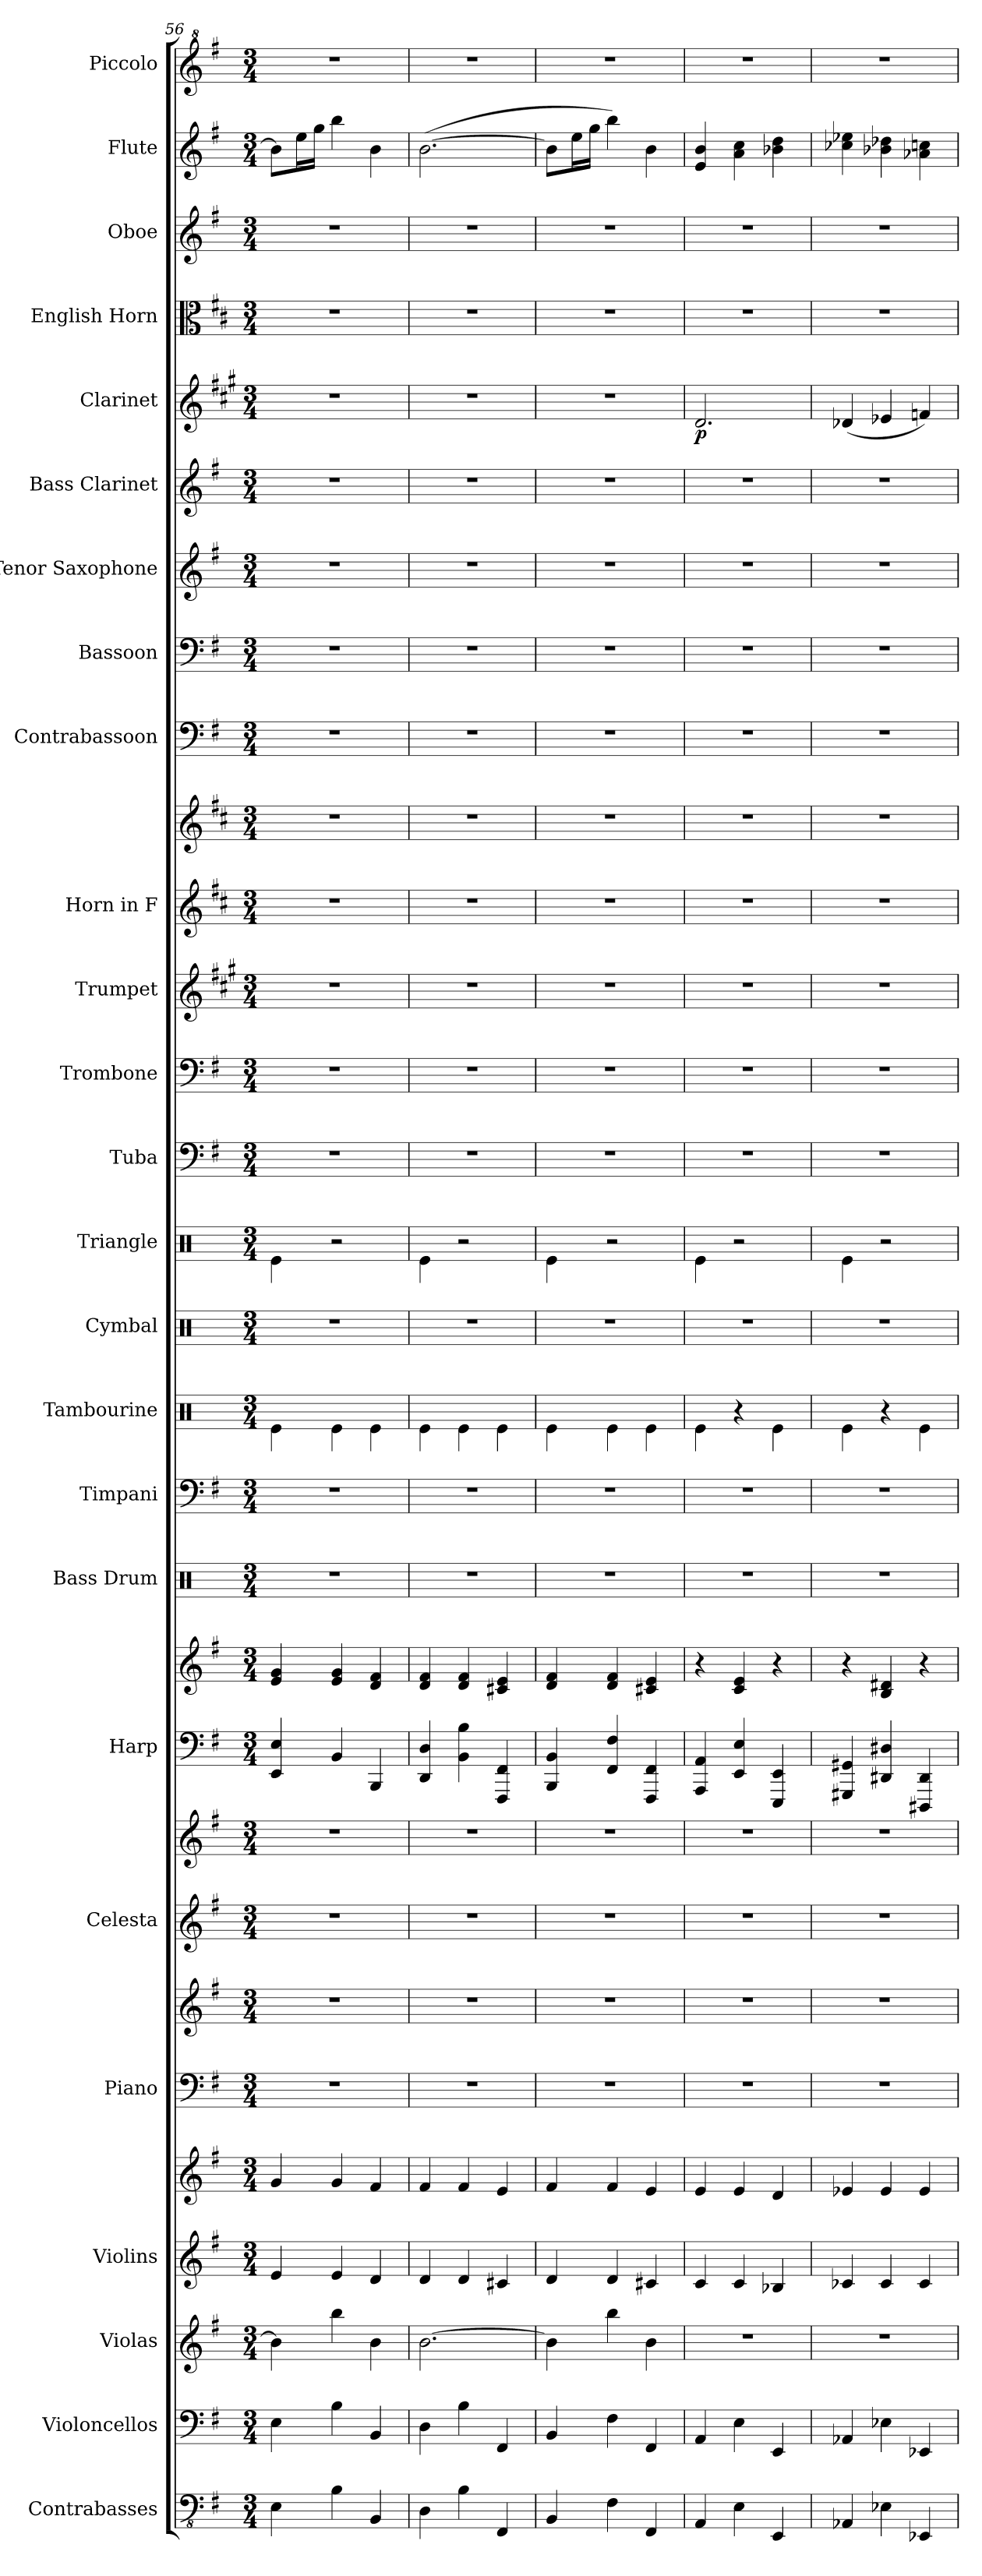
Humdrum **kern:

**kern	**kern	**kern	**kern	**kern	**kern	**kern	**kern	**kern	**kern	**kern	**kern	**kern	**kern	**kern	**kern	**kern	**kern	**kern	**kern	**kern	**kern	**kern	**kern	**kern	**kern	**dynam	**kern	**kern	**kern	**kern
*part25	*part24	*part23	*part22	*part22	*part21	*part21	*part20	*part20	*part19	*part19	*part18	*part17	*part16	*part15	*part14	*part13	*part12	*part11	*part10	*part10	*part9	*part8	*part7	*part6	*part5	*part5	*part4	*part3	*part2	*part1
*staff30	*staff29	*staff28	*staff27	*staff26	*staff25	*staff24	*staff23	*staff22	*staff21	*staff20	*staff19	*staff18	*staff17	*staff16	*staff15	*staff14	*staff13	*staff12	*staff11	*staff10	*staff9	*staff8	*staff7	*staff6	*staff5	*staff5	*staff4	*staff3	*staff2	*staff1
*I"Contrabasses	*I"Violoncellos	*I"Violas	*I"Violins	*	*I"Piano	*	*I"Celesta	*	*I"Harp	*	*I"Bass Drum	*I"Timpani	*I"Tambourine	*I"Cymbal	*I"Triangle	*I"Tuba	*I"Trombone	*I"Trumpet	*I"Horn in F	*	*I"Contrabassoon	*I"Bassoon	*I"Tenor Saxophone	*I"Bass Clarinet	*I"Clarinet	*	*I"English Horn	*I"Oboe	*I"Flute	*I"Piccolo
*I'Cbs.	*I'Vcs.	*I'Vlas.	*I'Vlns.	*	*I'Pno.	*	*I'Cel.	*	*I'Hrp.	*	*I'B. Dr.	*I'Timp.	*I'Tamb.	*I'Cym.	*I'Trgl.	*I'Tba.	*I'Tbn.	*I'Tpt.	*	*	*I'Cbsn.	*I'Bsn.	*I'T. Sax.	*I'B. Cl.	*I'Cl.	*	*I'E. Hn.	*I'Ob.	*I'Fl.	*I'Picc.
*clefFv4	*clefF4	*clefG2	*clefG2	*clefG2	*clefF4	*clefG2	*clefG2	*clefG2	*clefF4	*clefG2	*clefX	*clefF4	*clefX	*clefX	*clefX	*clefF4	*clefF4	*clefG2	*clefG2	*clefG2	*clefF4	*clefF4	*clefG2	*clefG2	*clefG2	*	*clefC3	*clefG2	*clefG2	*clefG^2
*	*	*	*	*	*	*	*ITrd-7c-12	*ITrd-7c-12	*	*	*	*	*	*	*	*	*	*ITrd1c2	*ITrd4c7	*ITrd4c7	*ITrd7c12	*	*ITrd8c14	*ITrd8c14	*ITrd1c2	*	*ITrd4c7	*	*	*ITrd-7c-12
*k[f#]	*k[f#]	*k[f#]	*k[f#]	*k[f#]	*k[f#]	*k[f#]	*k[f#]	*k[f#]	*k[f#]	*k[f#]	*k[]	*k[f#]	*k[]	*k[]	*k[]	*k[f#]	*k[f#]	*k[f#]	*k[f#]	*k[f#]	*k[f#]	*k[f#]	*k[f#]	*k[f#]	*k[f#]	*	*k[f#]	*k[f#]	*k[f#]	*k[f#]
*M3/4	*M3/4	*M3/4	*M3/4	*M3/4	*M3/4	*M3/4	*M3/4	*M3/4	*M3/4	*M3/4	*M3/4	*M3/4	*M3/4	*M3/4	*M3/4	*M3/4	*M3/4	*M3/4	*M3/4	*M3/4	*M3/4	*M3/4	*M3/4	*M3/4	*M3/4	*	*M3/4	*M3/4	*M3/4	*M3/4
=56	=56	=56	=56	=56	=56	=56	=56	=56	=56	=56	=56	=56	=56	=56	=56	=56	=56	=56	=56	=56	=56	=56	=56	=56	=56	=56	=56	=56	=56	=56
4EE\	4E\	4b\]	4e/	4g/	2.r	2.r	2.r	2.r	4EE/ 4E/	4e/ 4g/	2.r	2.r	4Re\	2.r	4Re\	2.r	2.r	2.r	2.r	2.r	2.r	2.r	2.r	2.r	2.r	.	2.r	2.r	8b\L]	2.r
.	.	.	.	.	.	.	.	.	.	.	.	.	.	.	.	.	.	.	.	.	.	.	.	.	.	.	.	.	16ee\L	.
.	.	.	.	.	.	.	.	.	.	.	.	.	.	.	.	.	.	.	.	.	.	.	.	.	.	.	.	.	16gg\JJ	.
4BB\	4B\	4bb\	4e/	4g/	.	.	.	.	4BB/	4e/ 4g/	.	.	4Re\	.	2r	.	.	.	.	.	.	.	.	.	.	.	.	.	4bb\	.
4BBB/	4BB/	4b\	4d/	4f#/	.	.	.	.	4BBB/	4d/ 4f#/	.	.	4Re\	.	.	.	.	.	.	.	.	.	.	.	.	.	.	.	4b\	.
=57	=57	=57	=57	=57	=57	=57	=57	=57	=57	=57	=57	=57	=57	=57	=57	=57	=57	=57	=57	=57	=57	=57	=57	=57	=57	=57	=57	=57	=57	=57
4DD\	4D\	[2.b\	4d/	4f#/	2.r	2.r	2.r	2.r	4DD/ 4D/	4d/ 4f#/	2.r	2.r	4Re\	2.r	4Re\	2.r	2.r	2.r	2.r	2.r	2.r	2.r	2.r	2.r	2.r	.	2.r	2.r	([2.b\	2.r
4BB\	4B\	.	4d/	4f#/	.	.	.	.	4BB\ 4B\	4d/ 4f#/	.	.	4Re\	.	2r	.	.	.	.	.	.	.	.	.	.	.	.	.	.	.
4FFF#/	4FF#/	.	4c#X/	4e/	.	.	.	.	4FFF#/ 4FF#/	4c#X/ 4e/	.	.	4Re\	.	.	.	.	.	.	.	.	.	.	.	.	.	.	.	.	.
=58	=58	=58	=58	=58	=58	=58	=58	=58	=58	=58	=58	=58	=58	=58	=58	=58	=58	=58	=58	=58	=58	=58	=58	=58	=58	=58	=58	=58	=58	=58
4BBB/	4BB/	4b\]	4d/	4f#/	2.r	2.r	2.r	2.r	4BBB/ 4BB/	4d/ 4f#/	2.r	2.r	4Re\	2.r	4Re\	2.r	2.r	2.r	2.r	2.r	2.r	2.r	2.r	2.r	2.r	.	2.r	2.r	8b\L]	2.r
.	.	.	.	.	.	.	.	.	.	.	.	.	.	.	.	.	.	.	.	.	.	.	.	.	.	.	.	.	16ee\L	.
.	.	.	.	.	.	.	.	.	.	.	.	.	.	.	.	.	.	.	.	.	.	.	.	.	.	.	.	.	16gg\JJ	.
4FF#\	4F#\	4bb\	4d/	4f#/	.	.	.	.	4FF#/ 4F#/	4d/ 4f#/	.	.	4Re\	.	2r	.	.	.	.	.	.	.	.	.	.	.	.	.	4bb\)	.
4FFF#/	4FF#/	4b\	4c#X/	4e/	.	.	.	.	4FFF#/ 4FF#/	4c#X/ 4e/	.	.	4Re\	.	.	.	.	.	.	.	.	.	.	.	.	.	.	.	4b\	.
=59	=59	=59	=59	=59	=59	=59	=59	=59	=59	=59	=59	=59	=59	=59	=59	=59	=59	=59	=59	=59	=59	=59	=59	=59	=59	=59	=59	=59	=59	=59
!	!	!	!	!	!	!	!	!	!	!	!	!	!	!	!	!	!	!	!	!	!	!	!	!	!	!LO:DY:b	!	!	!	!
4AAA/	4AA/	2.r	4c/	4e/	2.r	2.r	2.r	2.r	4AAA/ 4AA/	4r	2.r	2.r	4Re\	2.r	4Re\	2.r	2.r	2.r	2.r	2.r	2.r	2.r	2.r	2.r	2.c/	p	2.r	2.r	4e/ 4b/	2.r
4EE\	4E\	.	4c/	4e/	.	.	.	.	4EE/ 4E/	4c/ 4e/	.	.	4r	.	2r	.	.	.	.	.	.	.	.	.	.	.	.	.	4a\ 4cc\	.
4EEE/	4EE/	.	4B-X/	4d/	.	.	.	.	4EEE/ 4EE/	4r	.	.	4Re\	.	.	.	.	.	.	.	.	.	.	.	.	.	.	.	4b-X\ 4dd\	.
=60	=60	=60	=60	=60	=60	=60	=60	=60	=60	=60	=60	=60	=60	=60	=60	=60	=60	=60	=60	=60	=60	=60	=60	=60	=60	=60	=60	=60	=60	=60
4AAA-X/	4AA-X/	2.r	4c-X/	4e-X/	2.r	2.r	2.r	2.r	4GGG#X/ 4GG#X/	4r	2.r	2.r	4Re\	2.r	4Re\	2.r	2.r	2.r	2.r	2.r	2.r	2.r	2.r	2.r	(4c-X/	.	2.r	2.r	4cc-X\ 4ee-X\	2.r
4EE-X\	4E-X\	.	4c-/	4e-/	.	.	.	.	4DD#X/ 4D#X/	4B/ 4d#X/	.	.	4r	.	2r	.	.	.	.	.	.	.	.	.	4d-X/	.	.	.	4b-X\ 4dd-X\	.
4EEE-X/	4EE-X/	.	4c-/	4e-/	.	.	.	.	4DDD#X/ 4DD#/	4r	.	.	4Re\	.	.	.	.	.	.	.	.	.	.	.	4e-X/)	.	.	.	4a-X\ 4ccn\	.
=	=	=	=	=	=	=	=	=	=	=	=	=	=	=	=	=	=	=	=	=	=	=	=	=	=	=	=	=	=	=
*-	*-	*-	*-	*-	*-	*-	*-	*-	*-	*-	*-	*-	*-	*-	*-	*-	*-	*-	*-	*-	*-	*-	*-	*-	*-	*-	*-	*-	*-	*-
